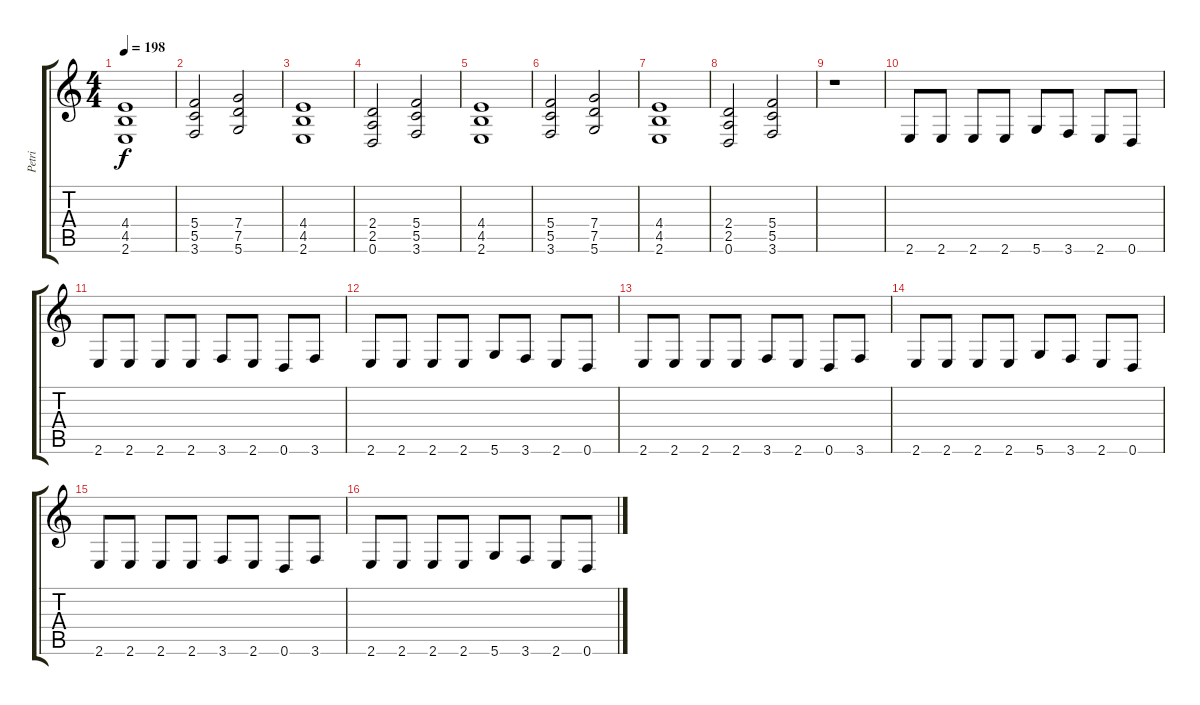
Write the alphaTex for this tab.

\track ("Petri" "Petri") {instrument distortionguitar}
\staff {score tabs}
\tuning (D4 A3 F3 C3 G2 D2) {hide}
\ts (4 4)
\tempo 198
\clef g2
\ks c
(4.4 4.5 2.6).1{dy f} |
(5.4 5.5 3.6).2 (7.4 7.5 5.6).2 |
(4.4 4.5 2.6).1 |
(2.4 2.5 0.6).2 (5.4 5.5 3.6).2 |
(4.4 4.5 2.6).1 |
(5.4 5.5 3.6).2 (7.4 7.5 5.6).2 |
(4.4 4.5 2.6).1 |
(2.4 2.5 0.6).2 (5.4 5.5 3.6).2 |
r.1 |
2.6.8 2.6.8 2.6.8 2.6.8 5.6.8 3.6.8 2.6.8 0.6.8 |
2.6.8 2.6.8 2.6.8 2.6.8 3.6.8 2.6.8 0.6.8 3.6.8 |
2.6.8 2.6.8 2.6.8 2.6.8 5.6.8 3.6.8 2.6.8 0.6.8 |
2.6.8 2.6.8 2.6.8 2.6.8 3.6.8 2.6.8 0.6.8 3.6.8 |
2.6.8 2.6.8 2.6.8 2.6.8 5.6.8 3.6.8 2.6.8 0.6.8 |
2.6.8 2.6.8 2.6.8 2.6.8 3.6.8 2.6.8 0.6.8 3.6.8 |
2.6.8 2.6.8 2.6.8 2.6.8 5.6.8 3.6.8 2.6.8 0.6.8
